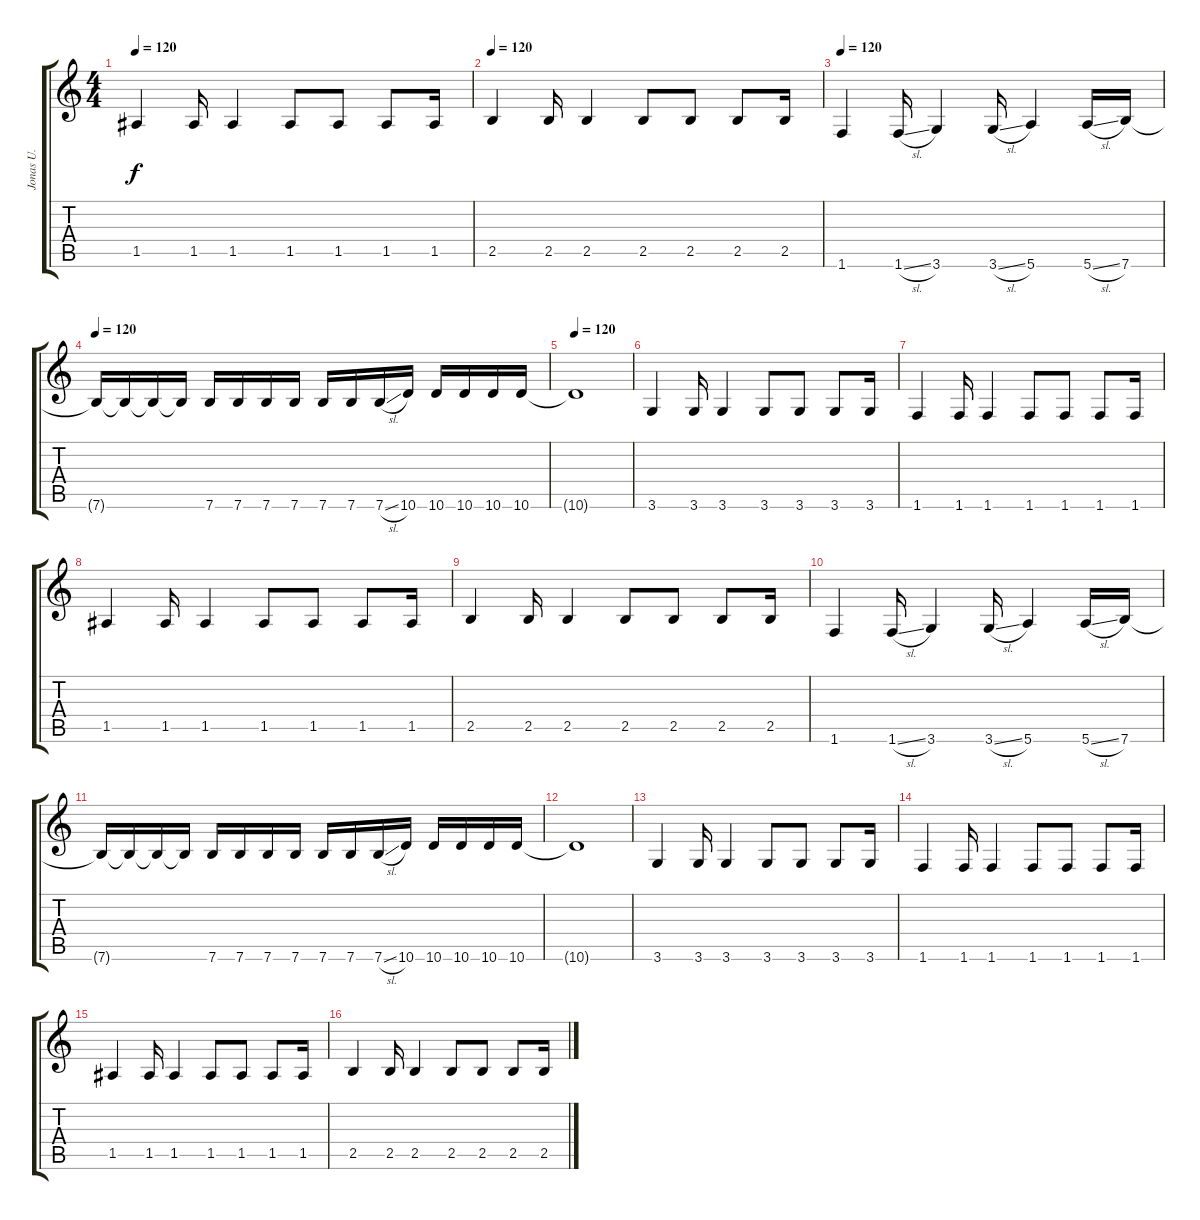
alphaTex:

\track ("Jonas U." "Jonas U.") {instrument distortionguitar}
\staff {score tabs}
\tuning (E4 B3 G3 D3 A2 E2) {hide}
\ts (4 4)
\tempo 120
\clef g2
\ks c
1.5.4{dy f} 1.5.16 1.5.4 1.5.8 1.5.8 1.5.8 1.5.16 |
\tempo 120
2.5.4 2.5.16 2.5.4 2.5.8 2.5.8 2.5.8 2.5.16 |
\tempo 120
1.6.4 1.6{sl}.16 3.6.4 3.6{sl}.16 5.6.4 5.6{sl}.16 7.6.16 |
\tempo 120
7.6{t}.16 7.6{t}.16 7.6{t}.16 7.6{t}.16 7.6.16 7.6.16 7.6.16 7.6.16 7.6.16 7.6.16 7.6{sl}.16 10.6.16 10.6.16 10.6.16 10.6.16 10.6.16 |
\tempo 120
10.6{t}.1 |
3.6.4 3.6.16 3.6.4 3.6.8 3.6.8 3.6.8 3.6.16 |
1.6.4 1.6.16 1.6.4 1.6.8 1.6.8 1.6.8 1.6.16 |
1.5.4 1.5.16 1.5.4 1.5.8 1.5.8 1.5.8 1.5.16 |
2.5.4 2.5.16 2.5.4 2.5.8 2.5.8 2.5.8 2.5.16 |
1.6.4 1.6{sl}.16 3.6.4 3.6{sl}.16 5.6.4 5.6{sl}.16 7.6.16 |
7.6{t}.16 7.6{t}.16 7.6{t}.16 7.6{t}.16 7.6.16 7.6.16 7.6.16 7.6.16 7.6.16 7.6.16 7.6{sl}.16 10.6.16 10.6.16 10.6.16 10.6.16 10.6.16 |
10.6{t}.1 |
3.6.4 3.6.16 3.6.4 3.6.8 3.6.8 3.6.8 3.6.16 |
1.6.4 1.6.16 1.6.4 1.6.8 1.6.8 1.6.8 1.6.16 |
1.5.4 1.5.16 1.5.4 1.5.8 1.5.8 1.5.8 1.5.16 |
2.5.4 2.5.16 2.5.4 2.5.8 2.5.8 2.5.8 2.5.16
